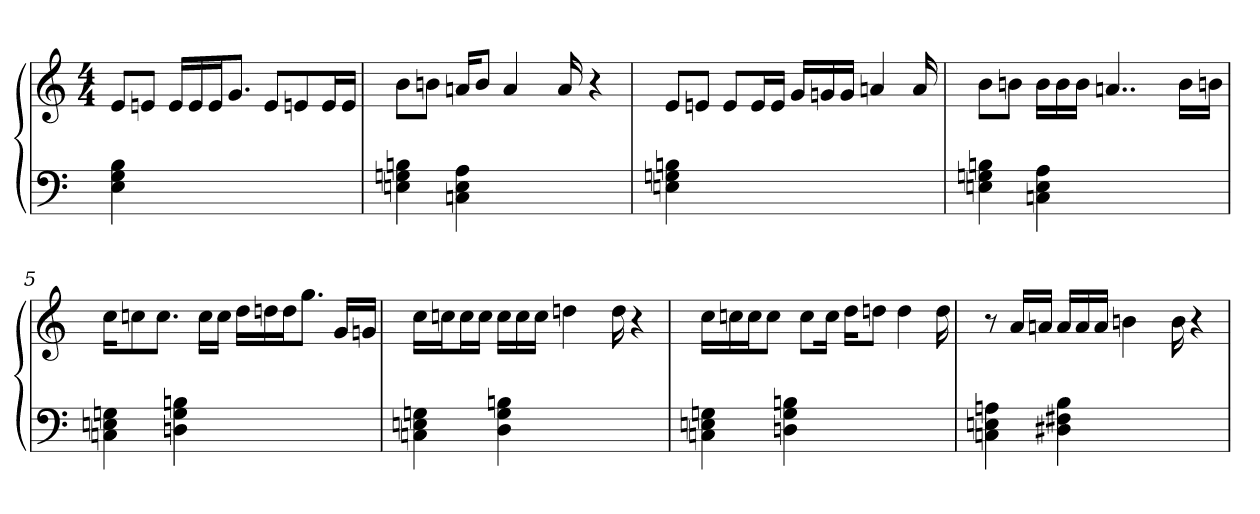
**kern	**kern
*part2	*part1
*staff2	*staff1
*	*M4/4
=1	=1
4E 4G 4B	8eL
.	8enJ
2.ryy	16eLL
.	16eJ
.	16eK
.	8.gJ
.	8eL
.	8en
.	16eL
.	16eJJ
=2	=2
4En 4Gn 4Bn	8bL
.	8bnJ
4A 4Cn 4E	16anKL
.	8bJ
.	4a
2ryy	.
.	16a
.	4r
=3	=3
4En 4Gn 4Bn	8eL
.	8enJ
2.ryy	8eL
.	16eL
.	16eJJ
.	16gLL
.	16gn
.	16gJJ
.	4an
.	16a
=4	=4
4En 4Gn 4Bn	8bL
.	8bnJ
4A 4Cn 4E	16bLL
.	16b
.	16bJJ
.	4..an
2ryy	.
.	16bLL
.	16bnJJ
=5	=5
4Cn 4En 4Gn	16ccKL
.	8ccn
.	8.ccJ
4G 4Bn 4Dn	.
.	16ccLL
.	16ccJJ
2ryy	16ddLL
.	16ddnJ
.	16ddK
.	8.ggJ
.	16gLL
.	16gnJJ
=6	=6
4Cn 4En 4Gn	16ccLL
.	16ccnJ
.	16ccL
.	16ccJJ
4G 4Bn 4D	16ccLL
.	16cc
.	16ccJJ
.	4ddn
2ryy	.
.	16dd
.	4r
=7	=7
4Cn 4En 4Gn	16ccLL
.	16ccnJ
.	16ccK
.	8ccJ
4G 4Bn 4Dn	.
.	8ccL
.	16ccJk
2ryy	16ddKL
.	8ddnJ
.	4dd
.	16dd
=8	=8
4An 4Cn 4En	8r
.	16aLL
.	16anJJ
4B 4D#X 4F#X	16aLL
.	16a
.	16aJJ
.	4bn
2ryy	.
.	16b
.	4r
=	=
*-	*-
